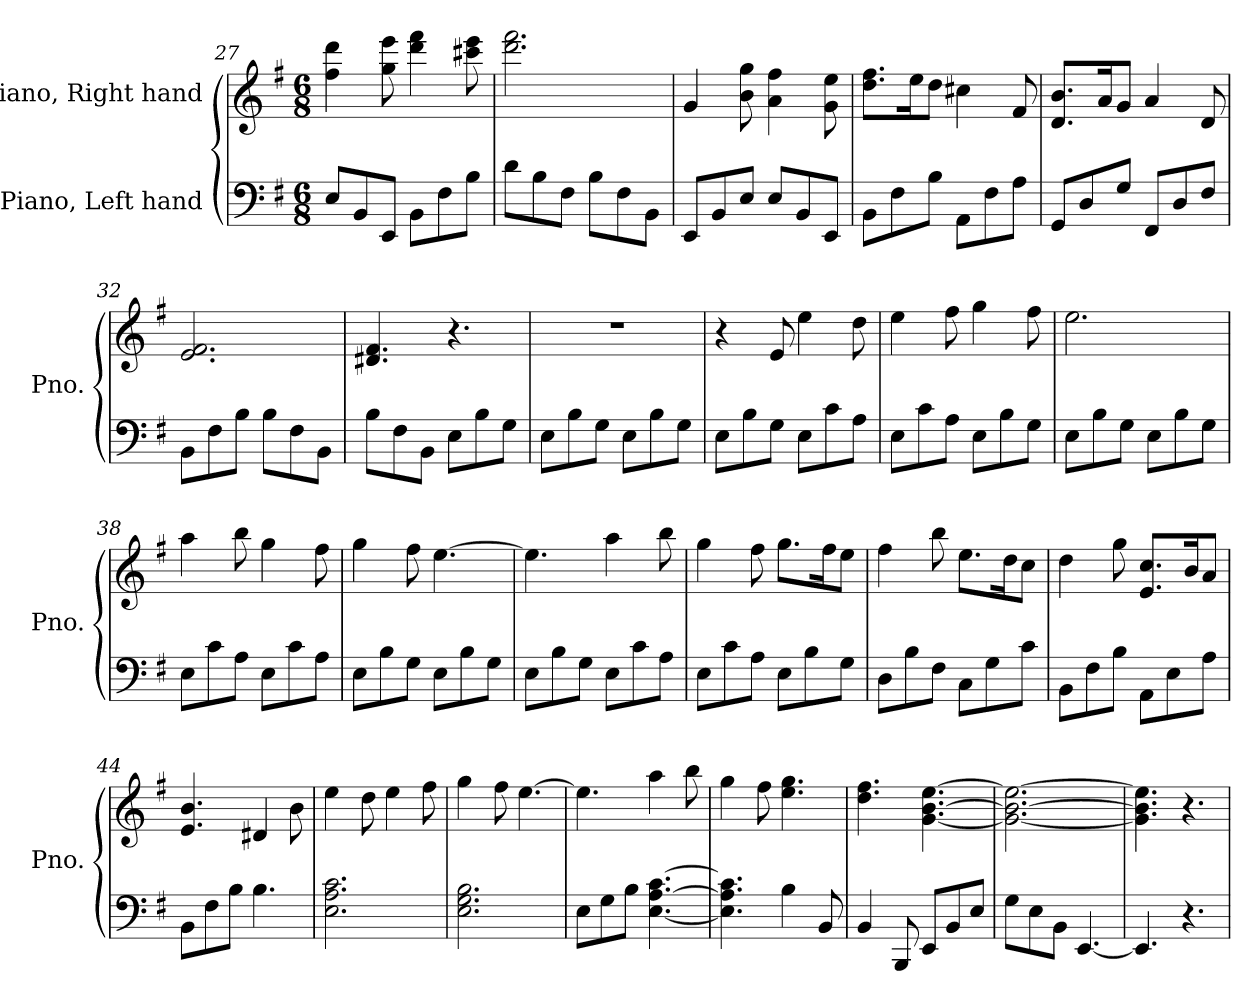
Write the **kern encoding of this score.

**kern	**kern
*part2	*part1
*staff2	*staff1
*I"Piano, Left hand	*I"Piano, Right hand
*I'Pno.	*I'Pno.
*clefF4	*clefG2
*k[f#]	*k[f#]
*M6/8	*M6/8
=27	=27
8E/L	4ff#\ 4ddd\
8BB/	.
8EE/J	8gg\ 8eee\
8BB\L	4ddd\ 4fff#\
8F#\	.
8B\J	8ccc#X\ 8eee\
=28	=28
8d\L	2.ddd\ 2.fff#\
8B\	.
8F#\J	.
8B\L	.
8F#\	.
8BB\J	.
!!LO:PB:g=z
=29	=29
8EE/L	4g/
8BB/	.
8E/J	8b\ 8gg\
8E/L	4a\ 4ff#\
8BB/	.
8EE/J	8g\ 8ee\
=30	=30
8BB\L	8.dd\ 8.ff#\L
8F#\	.
.	16ee\K
8B\J	8dd\J
8AA\L	4cc#X\
8F#\	.
8A\J	8f#/
=31	=31
8GG/L	8.d/ 8.b/L
8D/	.
.	16a/K
8G/J	8g/J
8FF#/L	4a/
8D/	.
8F#/J	8d/
=32	=32
8BB\L	2.e/ 2.f#/
8F#\	.
8B\J	.
8B\L	.
8F#\	.
8BB\J	.
=33	=33
8B\L	4.d#X/ 4.f#/
8F#\	.
8BB\J	.
8E\L	4.r
8B\	.
8G\J	.
=34	=34
8E\L	2.r
8B\	.
8G\J	.
8E\L	.
8B\	.
8G\J	.
!!LO:LB:g=z
=35	=35
8E\L	4r
8B\	.
8G\J	8e/
8E\L	4ee\
8c\	.
8A\J	8dd\
=36	=36
8E\L	4ee\
8c\	.
8A\J	8ff#\
8E\L	4gg\
8B\	.
8G\J	8ff#\
=37	=37
8E\L	2.ee\
8B\	.
8G\J	.
8E\L	.
8B\	.
8G\J	.
=38	=38
8E\L	4aa\
8c\	.
8A\J	8bb\
8E\L	4gg\
8c\	.
8A\J	8ff#\
=39	=39
8E\L	4gg\
8B\	.
8G\J	8ff#\
8E\L	[4.ee\
8B\	.
8G\J	.
=40	=40
8E\L	4.ee\]
8B\	.
8G\J	.
8E\L	4aa\
8c\	.
8A\J	8bb\
!!LO:LB:g=z
=41	=41
8E\L	4gg\
8c\	.
8A\J	8ff#\
8E\L	8.gg\L
8B\	.
.	16ff#\K
8G\J	8ee\J
=42	=42
8D\L	4ff#\
8B\	.
8F#\J	8bb\
8C\L	8.ee\L
8G\	.
.	16dd\K
8c\J	8cc\J
=43	=43
8BB\L	4dd\
8F#\	.
8B\J	8gg\
8AA\L	8.e/ 8.cc/L
8E\	.
.	16b/K
8A\J	8a/J
=44	=44
8BB\L	4.e/ 4.b/
8F#\	.
8B\J	.
4.B\	4d#X/
.	8b\
=45	=45
2.E\ 2.A\ 2.c\	4ee\
.	8dd\
.	4ee\
.	8ff#\
=46	=46
2.E\ 2.G\ 2.B\	4gg\
.	8ff#\
.	[4.ee\
=47	=47
8E\L	4.ee\]
8G\	.
8B\J	.
[4.E\ [4.A\ [4.c\	4aa\
.	8bb\
!!LO:LB:g=z
=48	=48
4.E\] 4.A\] 4.c\]	4gg\
.	8ff#\
4B\	4.ee\ 4.gg\
8BB/	.
=49	=49
4BB/	4.dd\ 4.ff#\
8BBB/	.
8EE/L	[4.g\ [4.b\ [4.ee\
8BB/	.
8E/J	.
=50	=50
8G\L	2.g\_ 2.b\_ 2.ee\_
8E\	.
8BB\J	.
[4.EE/	.
=51	=51
4.EE/]	4.g\] 4.b\] 4.ee\]
4.r	4.r
=	=
*-	*-
